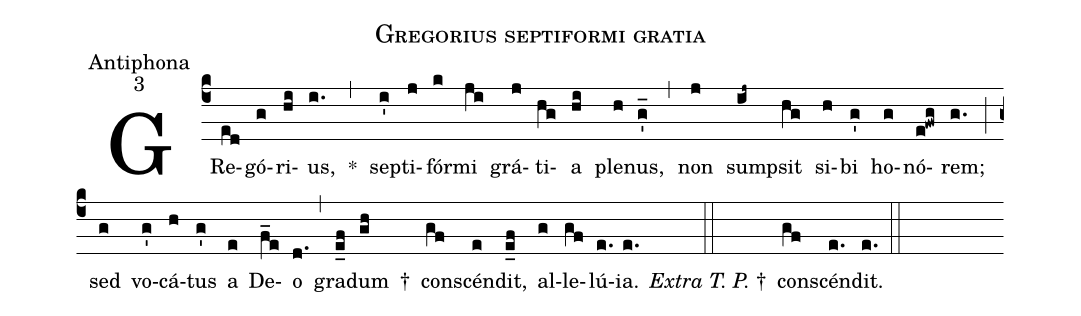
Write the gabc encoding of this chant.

name:Gregorius septiformi gratia;
office-part:Antiphona;
mode:3;
%%
(c4)GRe(ed)gó(g)ri(hi)us,(i.) *(,) sep(i')ti(j)fór(k)mi(ji) grá(j)ti(hg)a(hi) ple(h)nus,(g'_) (,) non(j) sump(ij~)sit(hg) si(h)bi(g') ho(g)nó(e!fwg)rem;(g.) (;) sed(g) vo(g')cá(h)tus(g') a(e) De(f_e)o(d.) (,) gra(e_f)dum(gh) †() con(gf)scén(e)dit,(e_f) al(g)le(gf)lú(e.)ia.(e.) <i>Extra T. P.</i> †(::) con(gf)scén(e.)dit.(e.) (::)
